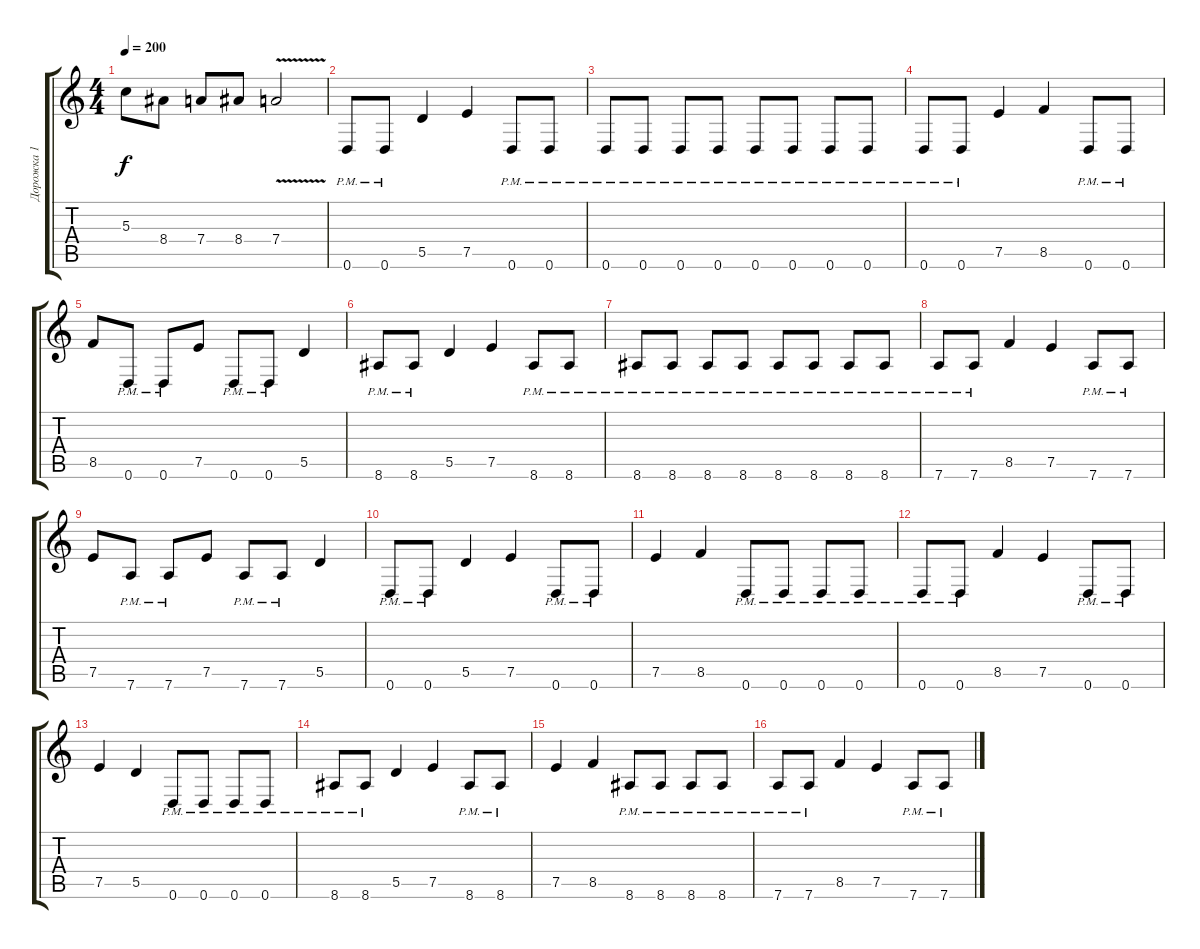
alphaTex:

\track ("Дорожка 1" "Дорожка 1") {instrument overdrivenguitar}
\staff {score tabs}
\tuning (E4 B3 G3 D3 A2 D2) {hide}
\ts (4 4)
\tempo 200
\clef g2
\ks c
5.3{t}.8{dy f} 8.4.8 7.4.8 8.4.8 7.4{v}.2 |
0.6{pm}.8 0.6{pm}.8 5.5.4 7.5.4 0.6{pm}.8 0.6{pm}.8 |
0.6{pm}.8 0.6{pm}.8 0.6{pm}.8 0.6{pm}.8 0.6{pm}.8 0.6{pm}.8 0.6{pm}.8 0.6{pm}.8 |
0.6{pm}.8 0.6{pm}.8 7.5.4 8.5.4 0.6{pm}.8 0.6{pm}.8 |
8.5.8 0.6{pm}.8 0.6{pm}.8 7.5.8 0.6{pm}.8 0.6{pm}.8 5.5.4 |
8.6{pm}.8 8.6{pm}.8 5.5.4 7.5.4 8.6{pm}.8 8.6{pm}.8 |
8.6{pm}.8 8.6{pm}.8 8.6{pm}.8 8.6{pm}.8 8.6{pm}.8 8.6{pm}.8 8.6{pm}.8 8.6{pm}.8 |
7.6{pm}.8 7.6{pm}.8 8.5.4 7.5.4 7.6{pm}.8 7.6{pm}.8 |
7.5.8 7.6{pm}.8 7.6{pm}.8 7.5.8 7.6{pm}.8 7.6{pm}.8 5.5.4 |
0.6{pm}.8 0.6{pm}.8 5.5.4 7.5.4 0.6{pm}.8 0.6{pm}.8 |
7.5.4 8.5.4 0.6{pm}.8 0.6{pm}.8 0.6{pm}.8 0.6{pm}.8 |
0.6{pm}.8 0.6{pm}.8 8.5.4 7.5.4 0.6{pm}.8 0.6{pm}.8 |
7.5.4 5.5.4 0.6{pm}.8 0.6{pm}.8 0.6{pm}.8 0.6{pm}.8 |
8.6{pm}.8 8.6{pm}.8 5.5.4 7.5.4 8.6{pm}.8 8.6{pm}.8 |
7.5.4 8.5.4 8.6{pm}.8 8.6{pm}.8 8.6{pm}.8 8.6{pm}.8 |
7.6{pm}.8 7.6{pm}.8 8.5.4 7.5.4 7.6{pm}.8 7.6{pm}.8
